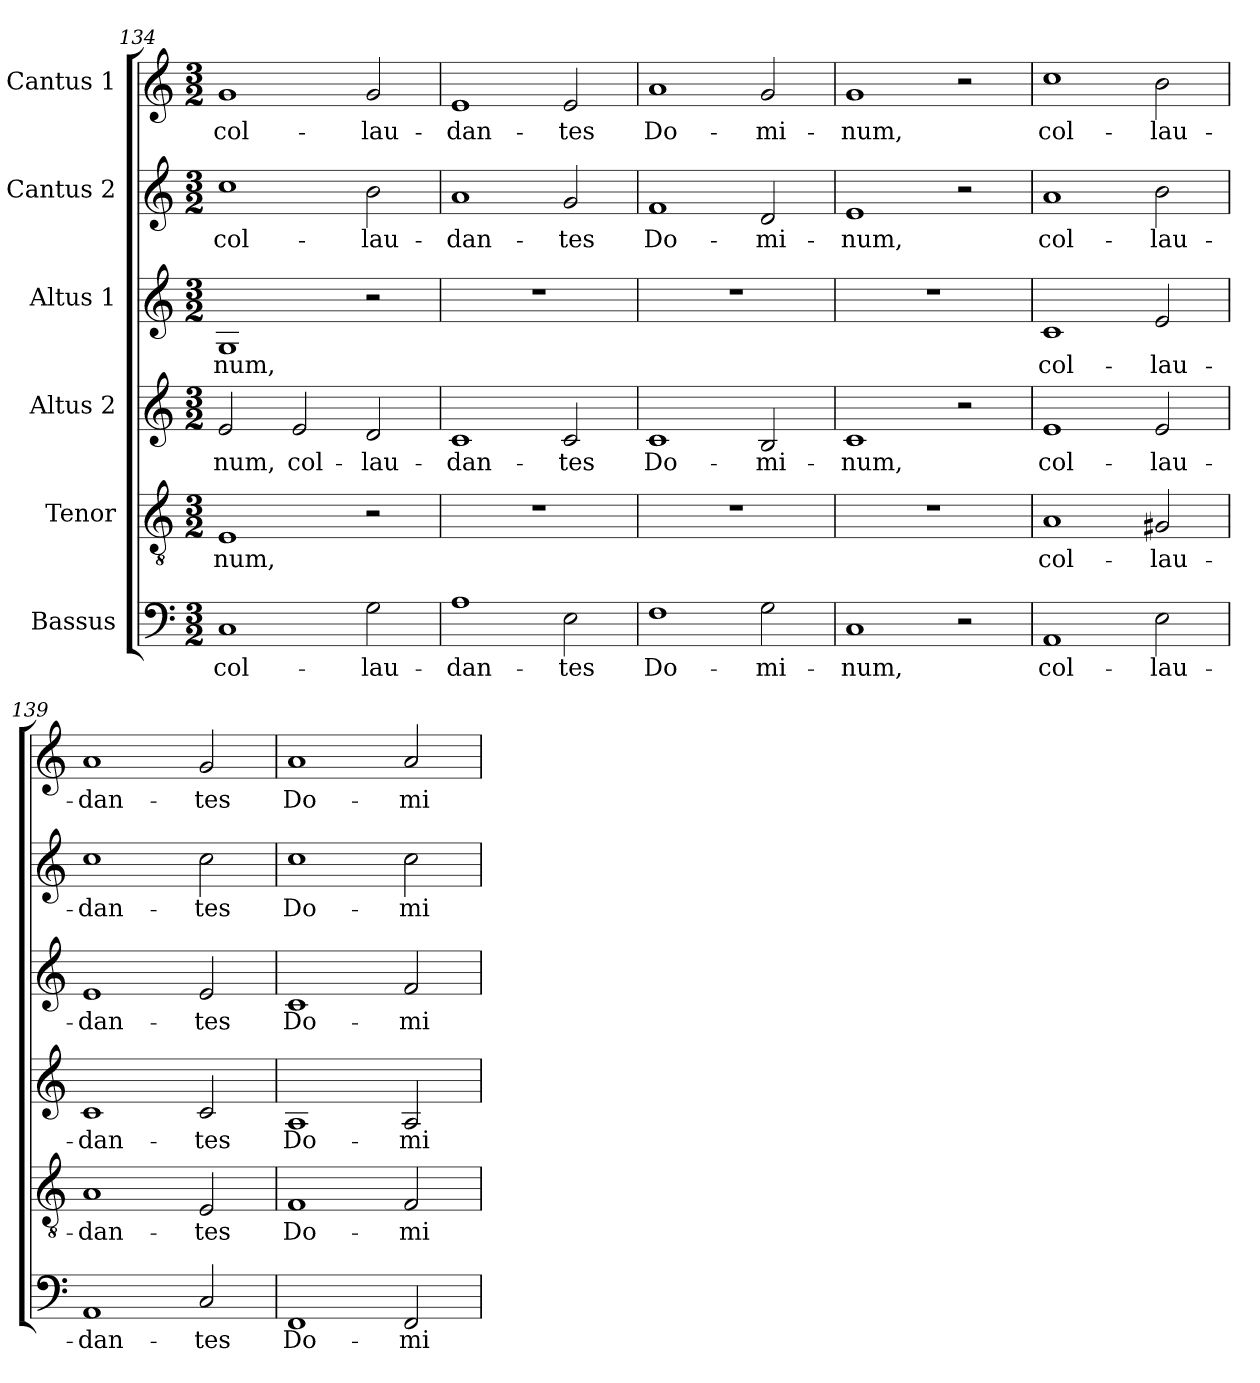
**kern	**text	**kern	**text	**kern	**text	**kern	**text	**kern	**text	**kern	**text
*part6	*part6	*part5	*part5	*part4	*part4	*part3	*part3	*part2	*part2	*part1	*part1
*staff6	*staff6	*staff5	*staff5	*staff4	*staff4	*staff3	*staff3	*staff2	*staff2	*staff1	*staff1
*I"Bassus	*	*I"Tenor	*	*I"Altus 2	*	*I"Altus 1	*	*I"Cantus 2	*	*I"Cantus 1	*
!!LO:PB:g=z
*clefF4	*	*clefGv2	*	*clefG2	*	*clefG2	*	*clefG2	*	*clefG2	*
*k[]	*	*k[]	*	*k[]	*	*k[]	*	*k[]	*	*k[]	*
*a:	*	*a:	*	*a:	*	*a:	*	*a:	*	*a:	*
*M3/2	*	*M3/2	*	*M3/2	*	*M3/2	*	*M3/2	*	*M3/2	*
=134	=134	=134	=134	=134	=134	=134	=134	=134	=134	=134	=134
1C	col-	1E	-num,	2e/	-num,	1G	-num,	1cc	col-	1g	col-
.	.	.	.	2e/	col-	.	.	.	.	.	.
2G\	-lau-	2r	.	2d/	-lau-	2r	.	2b\	-lau-	2g/	-lau-
=135	=135	=135	=135	=135	=135	=135	=135	=135	=135	=135	=135
1A	-dan-	1.r	.	1c	-dan-	1.r	.	1a	-dan-	1e	-dan-
2E\	-tes	.	.	2c/	-tes	.	.	2g/	-tes	2e/	-tes
=136	=136	=136	=136	=136	=136	=136	=136	=136	=136	=136	=136
1F	Do-	1.r	.	1c	Do-	1.r	.	1f	Do-	1a	Do-
2G\	-mi-	.	.	2B/	-mi-	.	.	2d/	-mi-	2g/	-mi-
=137	=137	=137	=137	=137	=137	=137	=137	=137	=137	=137	=137
1C	-num,	1.r	.	1c	-num,	1.r	.	1e	-num,	1g	-num,
2r	.	.	.	2r	.	.	.	2r	.	2r	.
=138	=138	=138	=138	=138	=138	=138	=138	=138	=138	=138	=138
1AA	col-	1A	col-	1e	col-	1c	col-	1a	col-	1cc	col-
2E\	-lau-	2G#X/	-lau-	2e/	-lau-	2e/	-lau-	2b\	-lau-	2b\	-lau-
=139	=139	=139	=139	=139	=139	=139	=139	=139	=139	=139	=139
1AA	-dan-	1A	-dan-	1c	-dan-	1e	-dan-	1cc	-dan-	1a	-dan-
2C/	-tes	2E/	-tes	2c/	-tes	2e/	-tes	2cc\	-tes	2g/	-tes
=140	=140	=140	=140	=140	=140	=140	=140	=140	=140	=140	=140
1FF	Do-	1F	Do-	1A	Do-	1c	Do-	1cc	Do-	1a	Do-
2FF/	-mi-	2F/	-mi-	2A/	-mi-	2f/	-mi-	2cc\	-mi-	2a/	-mi-
=	=	=	=	=	=	=	=	=	=	=	=
*-	*-	*-	*-	*-	*-	*-	*-	*-	*-	*-	*-
